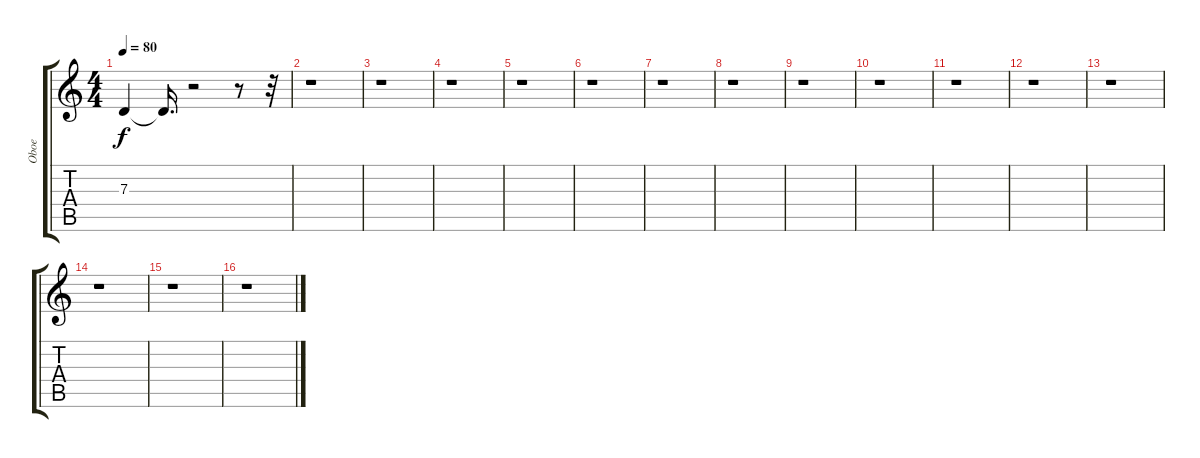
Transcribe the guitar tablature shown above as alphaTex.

\track ("Oboe" "Oboe") {instrument oboe}
\staff {score tabs}
\tuning (E4 B3 G3 D3 A2 E2) {hide}
\ts (4 4)
\tempo 80
\clef g2
\ks c
7.3{t}.4{dy f} 7.3{t}.16{d} r.2 r.8 r.32 |
r.1 |
r.1 |
r.1 |
r.1 |
r.1 |
r.1 |
r.1 |
r.1 |
r.1 |
r.1 |
r.1 |
r.1 |
r.1 |
r.1 |
r.1
